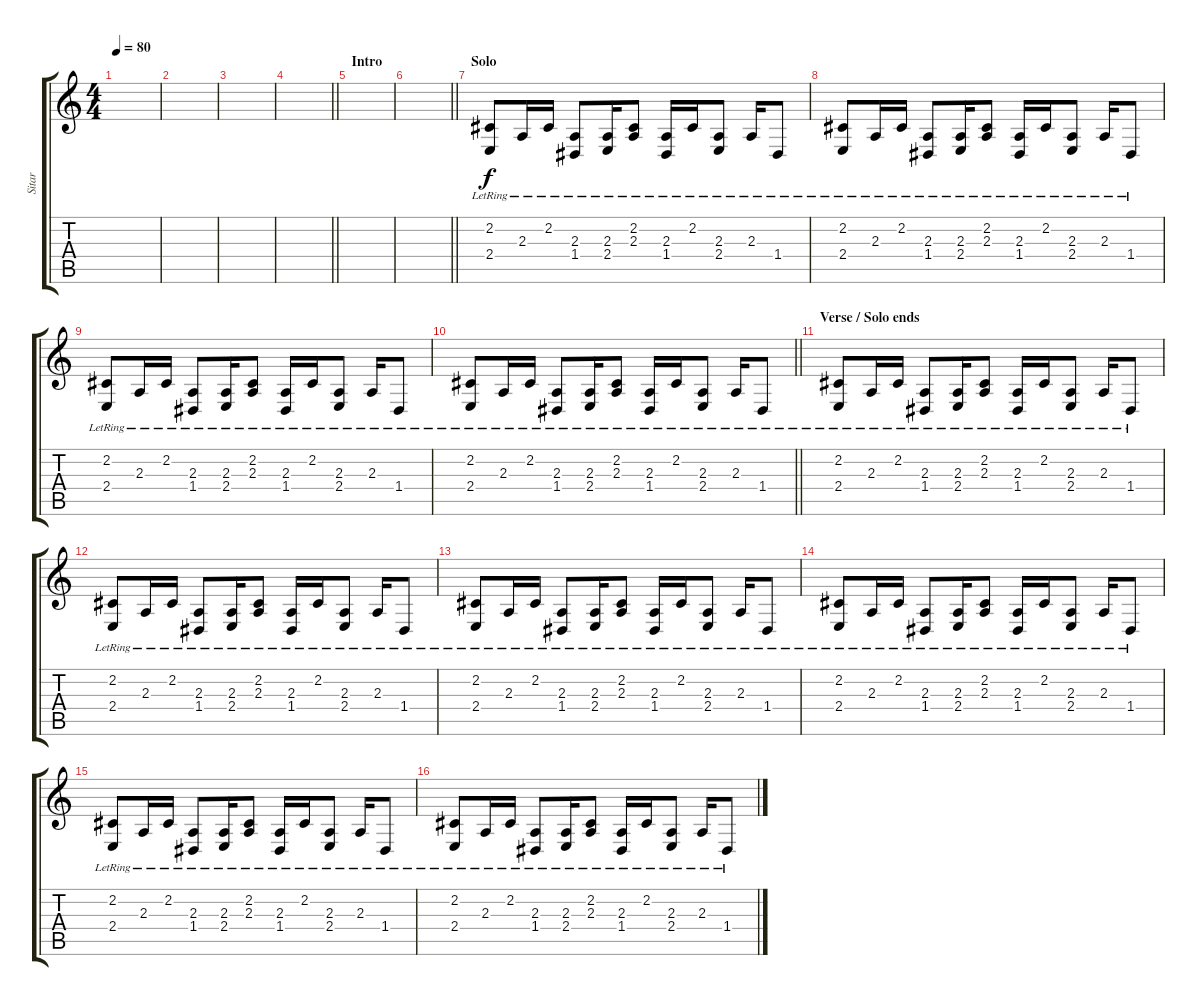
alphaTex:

\track ("Sitar" "Sitar") {instrument sitar}
\staff {score tabs}
\tuning (E4 B3 G3 D3 A2 E2) {hide}
\ts (4 4)
\tempo 80
\clef g2
\ks c
|
|
|
\barLineRight lightlight
|
\section ("" "Intro")
|
\barLineRight lightlight
|
\section ("" "Solo")
(2.2{lr} 2.4{lr}).8 2.3{lr}.16 2.2{lr}.16 (2.3{lr} 1.4{lr}).8 (2.3{lr} 2.4{lr}).16 (2.2{lr} 2.3{lr}).8 (2.3{lr} 1.4{lr}).16 2.2{lr}.16 (2.3{lr} 2.4{lr}).8 2.3{lr}.16 1.4{lr}.8 |
(2.2{lr} 2.4{lr}).8 2.3{lr}.16 2.2{lr}.16 (2.3{lr} 1.4{lr}).8 (2.3{lr} 2.4{lr}).16 (2.2{lr} 2.3{lr}).8 (2.3{lr} 1.4{lr}).16 2.2{lr}.16 (2.3{lr} 2.4{lr}).8 2.3{lr}.16 1.4{lr}.8 |
(2.2{lr} 2.4{lr}).8 2.3{lr}.16 2.2{lr}.16 (2.3{lr} 1.4{lr}).8 (2.3{lr} 2.4{lr}).16 (2.2{lr} 2.3{lr}).8 (2.3{lr} 1.4{lr}).16 2.2{lr}.16 (2.3{lr} 2.4{lr}).8 2.3{lr}.16 1.4{lr}.8 |
\barLineRight lightlight
(2.2{lr} 2.4{lr}).8 2.3{lr}.16 2.2{lr}.16 (2.3{lr} 1.4{lr}).8 (2.3{lr} 2.4{lr}).16 (2.2{lr} 2.3{lr}).8 (2.3{lr} 1.4{lr}).16 2.2{lr}.16 (2.3{lr} 2.4{lr}).8 2.3{lr}.16 1.4{lr}.8 |
\section ("" "Verse / Solo ends")
(2.2{lr} 2.4{lr}).8 2.3{lr}.16 2.2{lr}.16 (2.3{lr} 1.4{lr}).8 (2.3{lr} 2.4{lr}).16 (2.2{lr} 2.3{lr}).8 (2.3{lr} 1.4{lr}).16 2.2{lr}.16 (2.3{lr} 2.4{lr}).8 2.3{lr}.16 1.4{lr}.8 |
(2.2{lr} 2.4{lr}).8 2.3{lr}.16 2.2{lr}.16 (2.3{lr} 1.4{lr}).8 (2.3{lr} 2.4{lr}).16 (2.2{lr} 2.3{lr}).8 (2.3{lr} 1.4{lr}).16 2.2{lr}.16 (2.3{lr} 2.4{lr}).8 2.3{lr}.16 1.4{lr}.8 |
(2.2{lr} 2.4{lr}).8 2.3{lr}.16 2.2{lr}.16 (2.3{lr} 1.4{lr}).8 (2.3{lr} 2.4{lr}).16 (2.2{lr} 2.3{lr}).8 (2.3{lr} 1.4{lr}).16 2.2{lr}.16 (2.3{lr} 2.4{lr}).8 2.3{lr}.16 1.4{lr}.8 |
(2.2{lr} 2.4{lr}).8 2.3{lr}.16 2.2{lr}.16 (2.3{lr} 1.4{lr}).8 (2.3{lr} 2.4{lr}).16 (2.2{lr} 2.3{lr}).8 (2.3{lr} 1.4{lr}).16 2.2{lr}.16 (2.3{lr} 2.4{lr}).8 2.3{lr}.16 1.4{lr}.8 |
(2.2{lr} 2.4{lr}).8 2.3{lr}.16 2.2{lr}.16 (2.3{lr} 1.4{lr}).8 (2.3{lr} 2.4{lr}).16 (2.2{lr} 2.3{lr}).8 (2.3{lr} 1.4{lr}).16 2.2{lr}.16 (2.3{lr} 2.4{lr}).8 2.3{lr}.16 1.4{lr}.8 |
(2.2{lr} 2.4{lr}).8 2.3{lr}.16 2.2{lr}.16 (2.3{lr} 1.4{lr}).8 (2.3{lr} 2.4{lr}).16 (2.2{lr} 2.3{lr}).8 (2.3{lr} 1.4{lr}).16 2.2{lr}.16 (2.3{lr} 2.4{lr}).8 2.3{lr}.16 1.4{lr}.8
